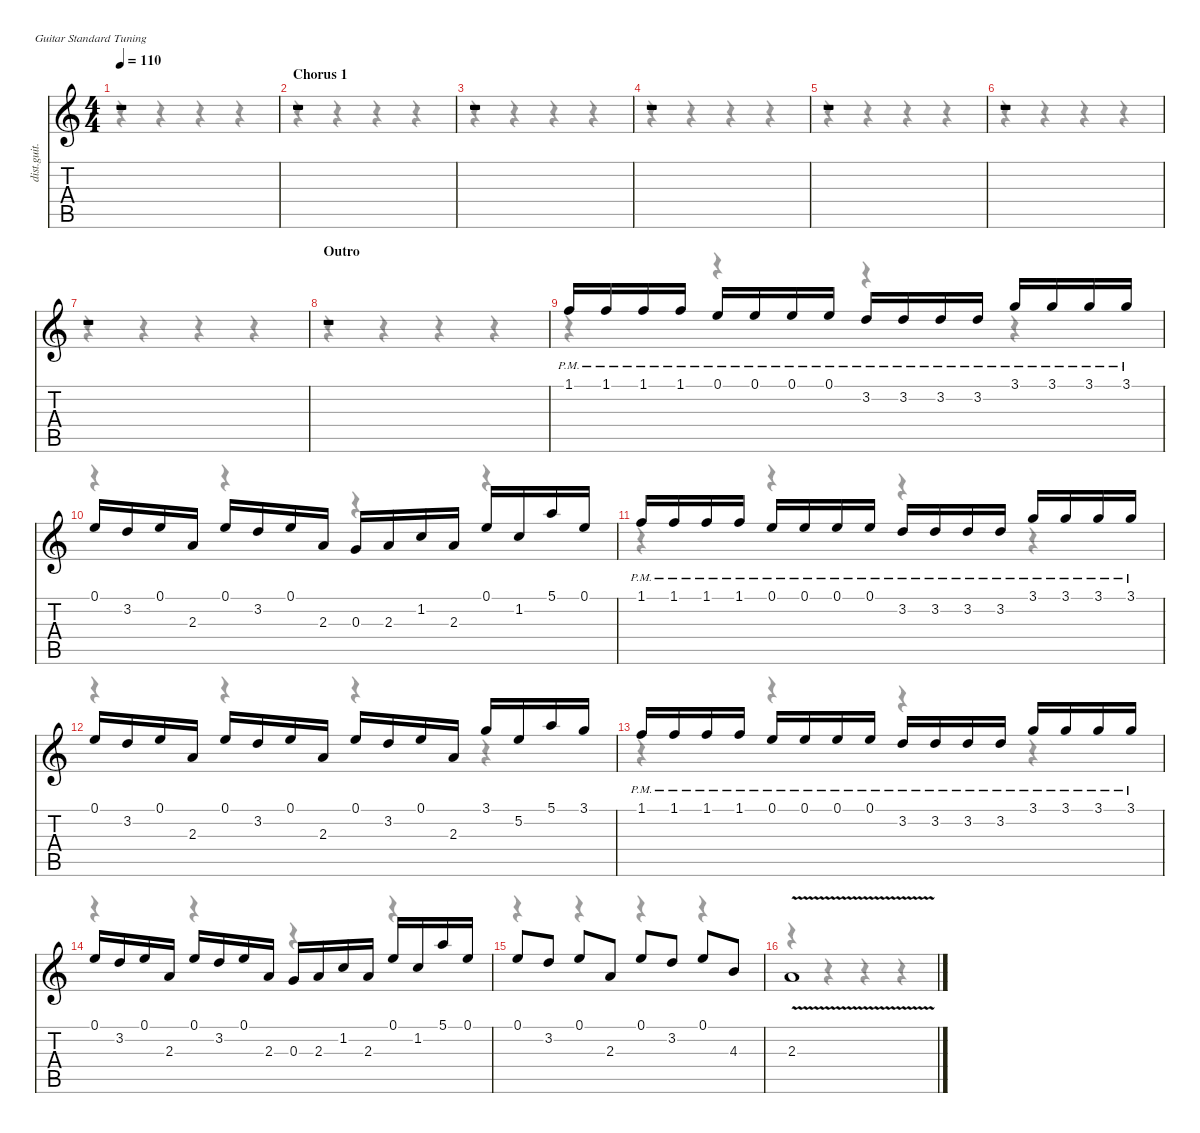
\defaultSystemsLayout 4
\hideDynamics
\bracketExtendMode nobrackets
\otherSystemsTrackNameOrientation horizontal
\track ("Gtr Solo" "dist.guit.") {instrument distortionguitar}
\staff {score tabs}
\tuning (E4 B3 G3 D3 A2 E2)
\voice
\ts (4 4)
\tempo 110
\clef g2
\ks c
r.1{dy f beam Up} |
\section ("" "Chorus 1")
r.1{beam Up} |
r.1{beam Up} |
r.1{beam Up} |
r.1{beam Up} |
r.1{beam Up} |
r.1{beam Up} |
\section ("" "Outro")
r.1{beam Up} |
1.1{pm}.16{beam Up} 1.1{pm}.16{beam Up} 1.1{pm}.16{beam Up} 1.1{pm}.16{beam Up} 0.1{pm}.16{beam Up} 0.1{pm}.16{beam Up} 0.1{pm}.16{beam Up} 0.1{pm}.16{beam Up} 3.2{pm}.16{beam Up} 3.2{pm}.16{beam Up} 3.2{pm}.16{beam Up} 3.2{pm}.16{beam Up} 3.1{pm}.16{beam Up} 3.1{pm}.16{beam Up} 3.1{pm}.16{beam Up} 3.1{pm}.16{beam Up} |
0.1.16{beam Up} 3.2.16{beam Up} 0.1.16{beam Up} 2.3.16{beam Up} 0.1.16{beam Up} 3.2.16{beam Up} 0.1.16{beam Up} 2.3.16{beam Up} 0.3.16{beam Up} 2.3.16{beam Up} 1.2.16{beam Up} 2.3.16{beam Up} 0.1.16{beam Up} 1.2.16{beam Up} 5.1.16{beam Up} 0.1.16{beam Up} |
1.1{pm}.16{beam Up} 1.1{pm}.16{beam Up} 1.1{pm}.16{beam Up} 1.1{pm}.16{beam Up} 0.1{pm}.16{beam Up} 0.1{pm}.16{beam Up} 0.1{pm}.16{beam Up} 0.1{pm}.16{beam Up} 3.2{pm}.16{beam Up} 3.2{pm}.16{beam Up} 3.2{pm}.16{beam Up} 3.2{pm}.16{beam Up} 3.1{pm}.16{beam Up} 3.1{pm}.16{beam Up} 3.1{pm}.16{beam Up} 3.1{pm}.16{beam Up} |
0.1.16{beam Up} 3.2.16{beam Up} 0.1.16{beam Up} 2.3.16{beam Up} 0.1.16{beam Up} 3.2.16{beam Up} 0.1.16{beam Up} 2.3.16{beam Up} 0.1.16{beam Up} 3.2.16{beam Up} 0.1.16{beam Up} 2.3.16{beam Up} 3.1.16{beam Up} 5.2.16{beam Up} 5.1.16{beam Up} 3.1.16{beam Up} |
1.1{pm}.16{beam Up} 1.1{pm}.16{beam Up} 1.1{pm}.16{beam Up} 1.1{pm}.16{beam Up} 0.1{pm}.16{beam Up} 0.1{pm}.16{beam Up} 0.1{pm}.16{beam Up} 0.1{pm}.16{beam Up} 3.2{pm}.16{beam Up} 3.2{pm}.16{beam Up} 3.2{pm}.16{beam Up} 3.2{pm}.16{beam Up} 3.1{pm}.16{beam Up} 3.1{pm}.16{beam Up} 3.1{pm}.16{beam Up} 3.1{pm}.16{beam Up} |
0.1.16{beam Up} 3.2.16{beam Up} 0.1.16{beam Up} 2.3.16{beam Up} 0.1.16{beam Up} 3.2.16{beam Up} 0.1.16{beam Up} 2.3.16{beam Up} 0.3.16{beam Up} 2.3.16{beam Up} 1.2.16{beam Up} 2.3.16{beam Up} 0.1.16{beam Up} 1.2.16{beam Up} 5.1.16{beam Up} 0.1.16{beam Up} |
0.1.8{beam Up} 3.2.8{beam Up} 0.1.8{beam Up} 2.3.8{beam Up} 0.1.8{beam Up} 3.2.8{beam Up} 0.1.8{beam Up} 4.3.8{beam Up} |
2.3{v}.1{beam Up}
\voice
\clef g2
\ottava regular
\simile none
\ks c
r.4{dy mf beam Down} r.4{beam Down} r.4{beam Down} r.4{beam Down} |
r.4{beam Down} r.4{beam Down} r.4{beam Down} r.4{beam Down} |
r.4{beam Down} r.4{beam Down} r.4{beam Down} r.4{beam Down} |
r.4{beam Down} r.4{beam Down} r.4{beam Down} r.4{beam Down} |
r.4{beam Down} r.4{beam Down} r.4{beam Down} r.4{beam Down} |
r.4{beam Down} r.4{beam Down} r.4{beam Down} r.4{beam Down} |
r.4{beam Down} r.4{beam Down} r.4{beam Down} r.4{beam Down} |
r.4{beam Down} r.4{beam Down} r.4{beam Down} r.4{beam Down} |
r.4{beam Down} r.4{beam Down} r.4{beam Down} r.4{beam Down} |
r.4{beam Down} r.4{beam Down} r.4{beam Down} r.4{beam Down} |
r.4{beam Down} r.4{beam Down} r.4{beam Down} r.4{beam Down} |
r.4{beam Down} r.4{beam Down} r.4{beam Down} r.4{beam Down} |
r.4{beam Down} r.4{beam Down} r.4{beam Down} r.4{beam Down} |
r.4{beam Down} r.4{beam Down} r.4{beam Down} r.4{beam Down} |
r.4{beam Down} r.4{beam Down} r.4{beam Down} r.4{beam Down} |
r.4{beam Down} r.4{beam Down} r.4{beam Down} r.4{beam Down}
